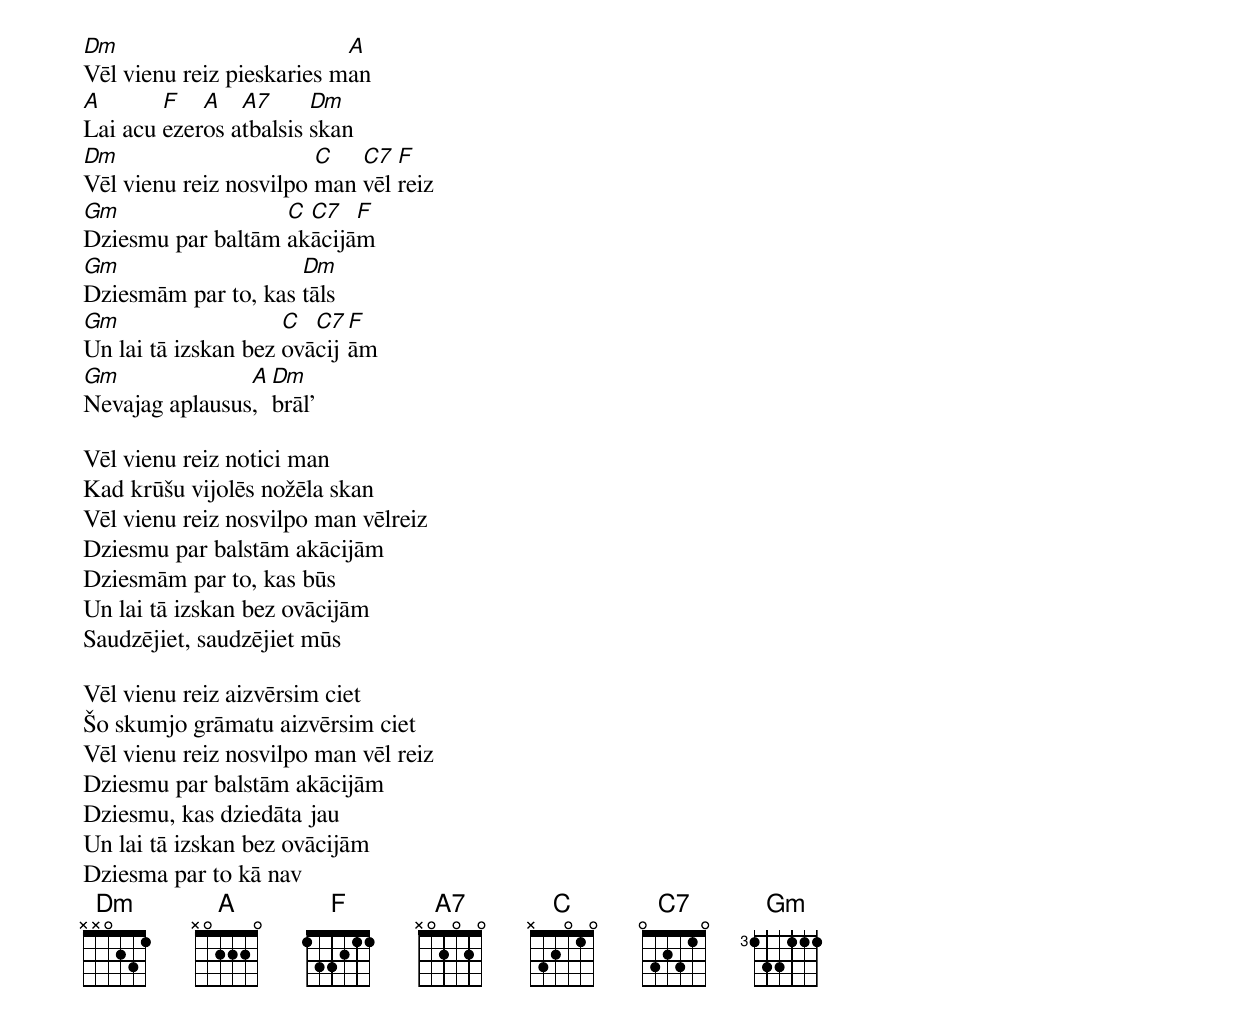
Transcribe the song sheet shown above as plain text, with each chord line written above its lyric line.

Dm                         A
Vēl vienu reiz pieskaries man
A       F   A   A7      Dm
Lai acu ezeros atbalsis skan
Dm                      C   C7  F
Vēl vienu reiz nosvilpo man vēl reiz
Gm                 C C7   F
Dziesmu par baltām akācijām
Gm                   Dm
Dziesmām par to, kas tāls
Gm                   C  C7 F
Un lai tā izskan bez ovācijām
Gm              A Dm
Nevajag aplausus, brāl’

Vēl vienu reiz notici man
Kad krūšu vijolēs nožēla skan
Vēl vienu reiz nosvilpo man vēlreiz
Dziesmu par balstām akācijām
Dziesmām par to, kas būs
Un lai tā izskan bez ovācijām
Saudzējiet, saudzējiet mūs

Vēl vienu reiz aizvērsim ciet
Šo skumjo grāmatu aizvērsim ciet
Vēl vienu reiz nosvilpo man vēl reiz
Dziesmu par balstām akācijām
Dziesmu, kas dziedāta jau
Un lai tā izskan bez ovācijām
Dziesma par to kā nav
